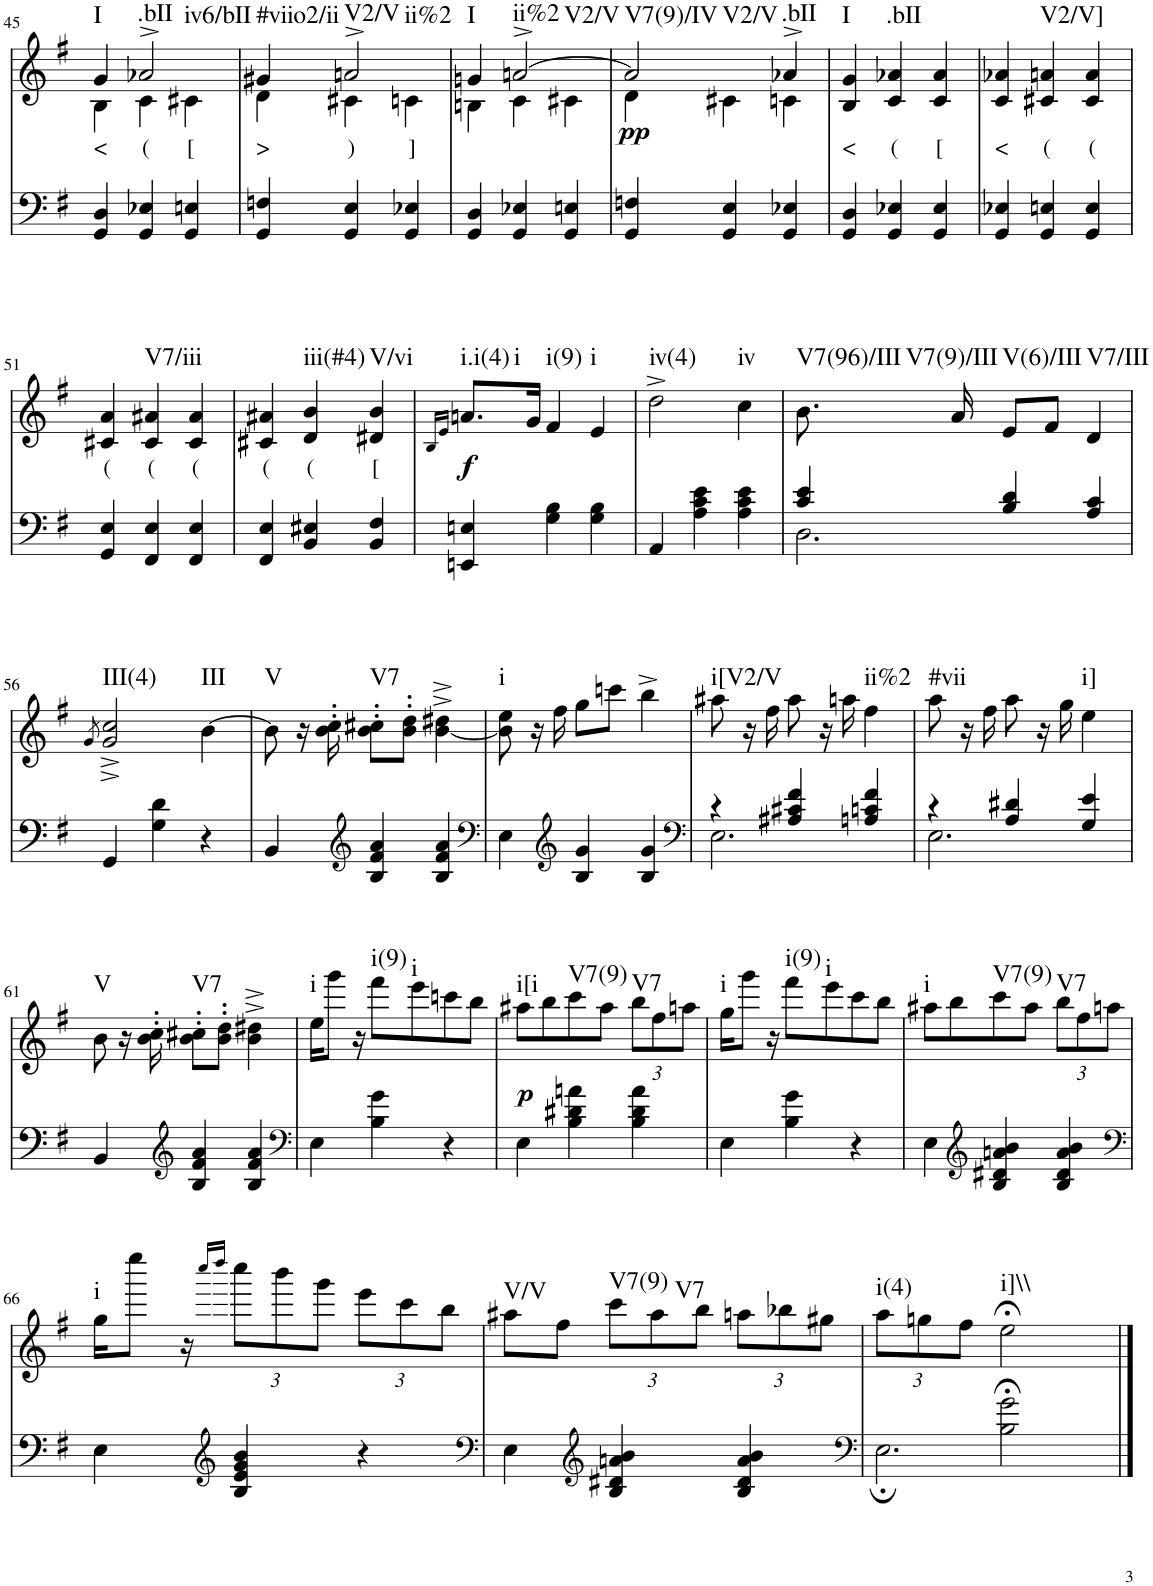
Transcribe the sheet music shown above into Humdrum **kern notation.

**kern	**kern	**text	**dynam	**harte
*part2	*part1	*part1	*part1	*part1
*staff2	*staff1	*staff1	*staff1	*
*I"Piano	*I"Piano	*	*	*
*I'Pno	*I'Pno	*	*	*
!!LO:PB:g=z
*clefF4	*clefG2	*	*	*
*k[f#]	*k[f#]	*	*	*
*e:	*e:	*	*	*
*M3/4	*M3/4	*	*	*
=45	=45	=45	=45	=45
*	*^	*	*	*
!	!	!	!LO:LY:b	!	!LO:H:kt=I
4GG/ 4D/	4g/	4B\	<	.	N
!	!	!	!LO:LY:b	!	!LO:H:n=1:kt=.bII
!	!	!	!	!	!LO:H:n=2:kt=iv6/bII
4GG/ 4E-X/	2a-X^/	4c\	(	.	N N
!	!	!	!LO:LY:b	!	!
4GG/ 4En/	.	4c#X\	[	.	.
=46	=46	=46	=46	=46	=46
!	!	!	!LO:LY:b	!	!LO:H:kt=#viio2/ii
4GG/ 4Fn/	4g#X/	4d\	>	.	N
!	!	!	!LO:LY:b	!	!LO:H:n=1:kt=V2/V
!	!	!	!	!	!LO:H:n=2:kt=ii%2
4GG/ 4E/	2an^/	4c#X\	)	.	N N
!	!	!	!LO:LY:b	!	!
4GG/ 4E-X/	.	4cn\	]	.	.
=47	=47	=47	=47	=47	=47
!	!	!	!	!	!LO:H:kt=I
4GG/ 4D/	4gn/	4Bn\	.	.	N
!	!	!	!	!	!LO:H:n=1:kt=ii%2
!	!	!	!	!	!LO:H:n=2:kt=V2/V
4GG/ 4E-X/	[2an^/	4c\	.	.	N N
4GG/ 4En/	.	4c#X\	.	.	.
=48	=48	=48	=48	=48	=48
!	!	!	!	!LO:DY:b	!LO:H:n=1:kt=V7(9)/IV
!	!	!	!	!	!LO:H:n=2:kt=V2/V
4GG/ 4Fn/	2a/]	4d\	.	pp	N N
4GG/ 4E/	.	4c#X\	.	.	.
!	!	!	!	!	!LO:H:kt=.bII
4GG/ 4E-X/	4a-X^/	4cn\	.	.	N
=49	=49	=49	=49	=49	=49
!	!	!	!LO:LY:b	!	!LO:H:kt=I
*	*v	*v	*	*	*
4GG/ 4D/	4B/ 4g/	<	.	N
!	!	!LO:LY:b	!	!LO:H:kt=.bII
4GG/ 4E-X/	4c/ 4a-X/	(	.	N
!	!	!LO:LY:b	!	!
4GG/ 4E-/	4c/ 4a-/	[	.	.
=50	=50	=50	=50	=50
!	!	!LO:LY:b	!	!
4GG/ 4E-X/	4c/ 4a-X/	<	.	.
!	!	!LO:LY:b	!	!LO:H:kt=V2/V]
4GG/ 4En/	4c#X/ 4an/	(	.	N
!	!	!LO:LY:b	!	!
4GG/ 4E/	4c#/ 4a/	(	.	.
!!LO:LB:g=z
=51	=51	=51	=51	=51
!	!	!LO:LY:b	!	!
4GG/ 4E/	4c#X/ 4a/	(	.	.
!	!	!LO:LY:b	!	!LO:H:kt=V7/iii
4FF#/ 4E/	4c#/ 4a#X/	(	.	N
!	!	!LO:LY:b	!	!
4FF#/ 4E/	4c#/ 4a#/	(	.	.
=52	=52	=52	=52	=52
!	!	!LO:LY:b	!	!
4FF#/ 4E/	4c#X/ 4a#X/	(	.	.
!	!	!LO:LY:b	!	!LO:H:kt=iii(#4)
4BB/ 4E#X/	4d/ 4b/	(	.	N
!	!	!LO:LY:b	!	!LO:H:kt=V/vi
4BB/ 4F#/	4d#X/ 4b/	[	.	N
=53	=53	=53	=53	=53
.	16qB/LL	.	.	.
.	16qe/JJ	.	.	.
!	!	!	!LO:DY:b	!LO:H:n=1:kt=i.i(4)
!	!	!	!	!LO:H:n=2:kt=i
4EEn/ 4En/	8.an/L	.	f	N N
.	16g/Jk	.	.	.
!	!	!	!	!LO:H:kt=i(9)
4G\ 4B\	4f#/	.	.	N
!	!	!	!	!LO:H:kt=i
4G\ 4B\	4e/	.	.	N
=54	=54	=54	=54	=54
!	!	!	!	!LO:H:kt=iv(4)
4AA/	2dd^\	.	.	N
4A\ 4c\ 4e\	.	.	.	.
!	!	!	!	!LO:H:kt=iv
4A\ 4c\ 4e\	4cc\	.	.	N
=55	=55	=55	=55	=55
*^	*	*	*	*
!	!	!	!	!	!LO:H:n=1:kt=V7(96)/III
!	!	!	!	!	!LO:H:n=2:kt=V7(9)/III
4c/ 4e/	2.D\	8.b\	.	.	N N
.	.	16a/	.	.	.
!	!	!	!	!	!LO:H:kt=V(6)/III
4B/ 4d/	.	8e/L	.	.	N
.	.	8f#/J	.	.	.
!	!	!	!	!	!LO:H:kt=V7/III
4A/ 4c/	.	4d/	.	.	N
*v	*v	*	*	*	*
!!LO:LB:g=z
=56	=56	=56	=56	=56
.	8qg/	.	.	.
!	!	!	!	!LO:H:kt=III(4)
4GG/	2g/^ 2cc/^	.	.	N
4G\ 4d\	.	.	.	.
!	!	!	!	!LO:H:kt=III
4r	[4b\	.	.	N
=57	=57	=57	=57	=57
!	!	!	!	!LO:H:kt=V
4BB/	8b\]	.	.	N
.	16r	.	.	.
.	16b\' 16cc\'	.	.	.
*clefG2	*	*	*	*
!	!	!	!	!LO:H:kt=V7
4B/ 4f#/ 4a/	8b\' 8cc#X\'L	.	.	N
.	8b\' 8dd\'J	.	.	.
4B/ 4f#/ 4a/	[4b\^ 4dd#X\^	.	.	.
=58	=58	=58	=58	=58
*clefF4	*	*	*	*
!	!	!	!	!LO:H:kt=i
4E\	8b\] 8ee\	.	.	N
.	16r	.	.	.
.	16ff#\	.	.	.
*clefG2	*	*	*	*
4B/ 4g/	8gg\L	.	.	.
.	8cccn\J	.	.	.
4B/ 4g/	4bb^\	.	.	.
=59	=59	=59	=59	=59
*clefF4	*	*	*	*
*^	*	*	*	*
!	!	!	!	!	!LO:H:kt=i[V2/V
4r	2.E\	8aa#X\	.	.	N
.	.	16r	.	.	.
.	.	16ff#\	.	.	.
4A#X/ 4c#X/ 4f#/	.	8aa#\	.	.	.
.	.	16r	.	.	.
.	.	16aan\	.	.	.
!	!	!	!	!	!LO:H:kt=ii%2
4An/ 4cn/ 4f#/	.	4ff#\	.	.	N
=60	=60	=60	=60	=60	=60
!	!	!	!	!	!LO:H:kt=#vii
4r	2.E\	8aa\	.	.	N
.	.	16r	.	.	.
.	.	16ff#\	.	.	.
4A/ 4d#X/	.	8aa\	.	.	.
.	.	16r	.	.	.
.	.	16gg\	.	.	.
!	!	!	!	!	!LO:H:kt=i]
4G/ 4e/	.	4ee\	.	.	N
*v	*v	*	*	*	*
!!LO:LB:g=z
=61	=61	=61	=61	=61
!	!	!	!	!LO:H:kt=V
4BB/	8b\	.	.	N
.	16r	.	.	.
.	16b\' 16cc\'	.	.	.
*clefG2	*	*	*	*
!	!	!	!	!LO:H:kt=V7
4B/ 4f#/ 4a/	8b\' 8cc#X\'L	.	.	N
.	8b\' 8dd\'J	.	.	.
4B/ 4f#/ 4a/	4b\^ 4dd#X\^	.	.	.
=62	=62	=62	=62	=62
*clefF4	*	*	*	*
!	!	!	!	!LO:H:kt=i
4E\	16ee\KL	.	.	N
.	8ggg\J	.	.	.
.	16r	.	.	.
!	!	!	!	!LO:H:kt=i(9)
4B\ 4g\	8fff#\L	.	.	N
!	!	!	!	!LO:H:kt=i
.	8eee\	.	.	N
4r	8cccn\	.	.	.
.	8bb\J	.	.	.
=63	=63	=63	=63	=63
!	!	!	!LO:DY:b	!LO:H:kt=i[i
4E\	8aa#X\L	.	p	N
.	8bb\	.	.	.
!	!	!	!	!LO:H:kt=V7(9)
4B\ 4d#X\ 4an\	8ccc\	.	.	N
.	8aa#\J	.	.	.
*	*Xbrackettup	*	*	*
!	!	!	!	!LO:H:kt=V7
4B\ 4d#\ 4a\	12bb\L	.	.	N
.	12ff#\	.	.	.
.	12aan\J	.	.	.
=64	=64	=64	=64	=64
!	!	!	!	!LO:H:kt=i
4E\	16gg\KL	.	.	N
.	8ggg\J	.	.	.
.	16r	.	.	.
!	!	!	!	!LO:H:kt=i(9)
4B\ 4g\	8fff#\L	.	.	N
!	!	!	!	!LO:H:kt=i
.	8eee\	.	.	N
4r	8ccc\	.	.	.
.	8bb\J	.	.	.
=65	=65	=65	=65	=65
!	!	!	!	!LO:H:kt=i
4E\	8aa#X\L	.	.	N
.	8bb\	.	.	.
*clefG2	*	*	*	*
!	!	!	!	!LO:H:kt=V7(9)
4B/ 4d#X/ 4an/ 4b/	8ccc\	.	.	N
.	8aa#\J	.	.	.
!	!	!	!	!LO:H:kt=V7
4B/ 4d#/ 4a/ 4b/	12bb\L	.	.	N
.	12ff#\	.	.	.
.	12aan\J	.	.	.
!!LO:LB:g=z
=66	=66	=66	=66	=66
*clefF4	*	*	*	*
!	!	!	!	!LO:H:kt=i
4E\	16gg\KL	.	.	N
.	8eeee\J	.	.	.
.	16r	.	.	.
*clefG2	*	*	*	*
.	16qcccc/LL	.	.	.
.	16qdddd/JJ	.	.	.
4B/ 4e/ 4g/ 4b/	12cccc\L	.	.	.
.	12bbb\	.	.	.
.	12ggg\J	.	.	.
4r	12eee\L	.	.	.
.	12ccc\	.	.	.
.	12bb\J	.	.	.
=67	=67	=67	=67	=67
*clefF4	*	*	*	*
!	!	!	!	!LO:H:kt=V/V
4E\	8aa#X\L	.	.	N
.	8ff#\J	.	.	.
*clefG2	*	*	*	*
!	!	!	!	!LO:H:kt=V7(9)
4B/ 4d#X/ 4an/ 4b/	12ccc\L	.	.	N
!	!	!	!	!LO:H:kt=V7
.	12aa#\	.	.	N
.	12bb\J	.	.	.
4B/ 4d#/ 4a/ 4b/	12aan\L	.	.	.
.	12bb-X\	.	.	.
.	12gg#X\J	.	.	.
=68	=68	=68	=68	=68
*clefF4	*	*	*	*
*^	*	*	*	*
!	!	!	!	!	!LO:H:kt=i(4)
4ryy	2.E;\	12aa\L	.	.	N
.	.	12ggn\	.	.	.
.	.	12ff#\J	.	.	.
!	!	!	!	!	!LO:H:kt=i]\\
2B\;< 2g\;<	.	2ee;<\	.	.	N
*v	*v	*	*	*	*
==	==	==	==	==
*-	*-	*-	*-	*-
